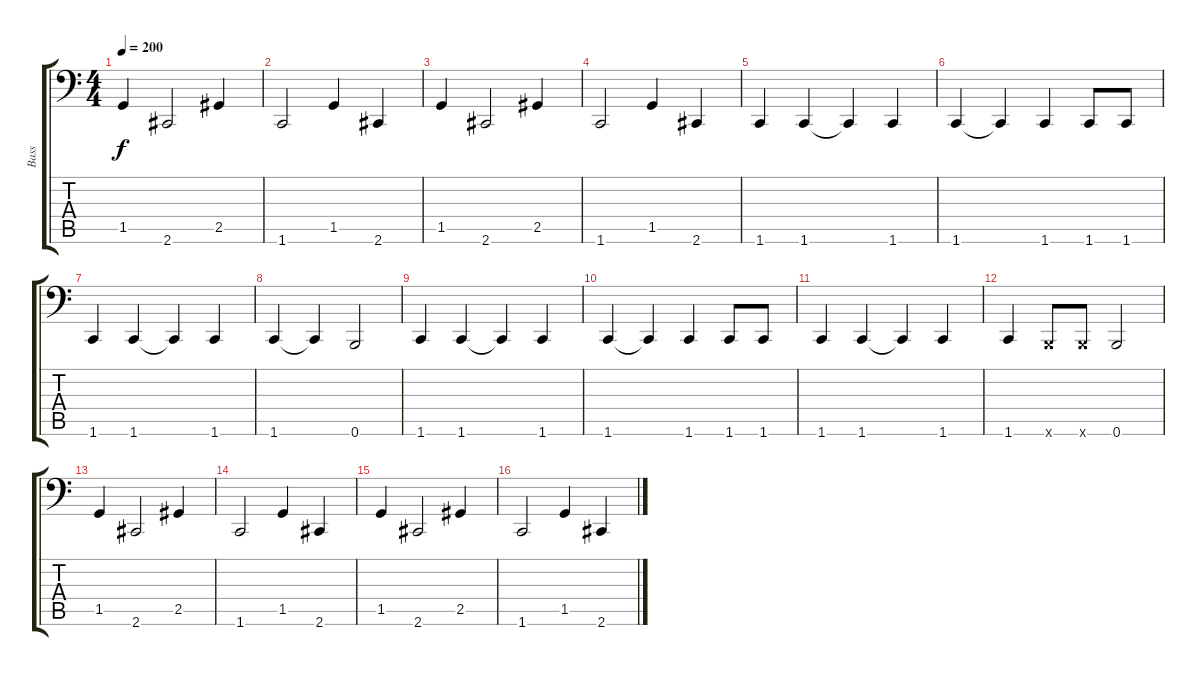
\track ("Bass" "Bass") {instrument electricbassfinger}
\staff {score tabs}
\tuning (Db3 Ab2 E2 B1 Gb1 B0) {hide}
\ts (4 4)
\tempo 200
\clef f4
\ks c
1.5.4{dy f} 2.6.2 2.5.4 |
1.6.2 1.5.4 2.6.4 |
1.5.4 2.6.2 2.5.4 |
1.6.2 1.5.4 2.6.4 |
1.6.4 1.6.4 1.6{t}.4 1.6.4 |
1.6.4 1.6{t}.4 1.6.4 1.6.8 1.6.8 |
1.6.4 1.6.4 1.6{t}.4 1.6.4 |
1.6.4 1.6{t}.4 0.6.2 |
1.6.4 1.6.4 1.6{t}.4 1.6.4 |
1.6.4 1.6{t}.4 1.6.4 1.6.8 1.6.8 |
1.6.4 1.6.4 1.6{t}.4 1.6.4 |
1.6.4 0.6{x}.8 0.6{x}.8 0.6.2 |
1.5.4 2.6.2 2.5.4 |
1.6.2 1.5.4 2.6.4 |
1.5.4 2.6.2 2.5.4 |
1.6.2 1.5.4 2.6.4
